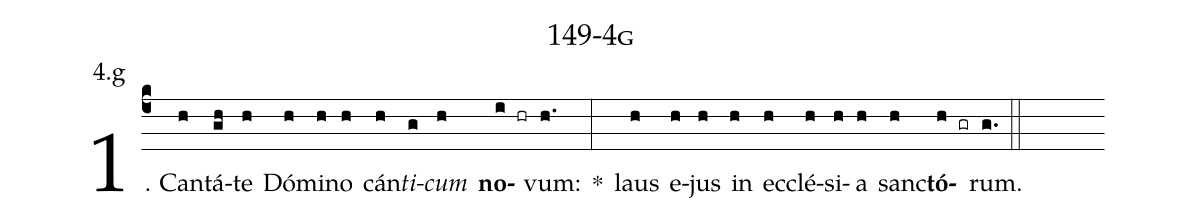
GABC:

name: 149-4g;
annotation: 4.g;
%%
(c4)1. Can(h)tá(gh)te(h) Dó(h)mi(h)no(h) cán(h)<i>ti</i>(g)<i>cum</i>(h) <b>no</b>(i hr)vum:(h.) *(:) laus(h) e(h)jus(h) in(h) ec(h)clé(h)si(h)a(h) sanc(h)<b>tó</b>(h gr)rum.(g.) (::)
